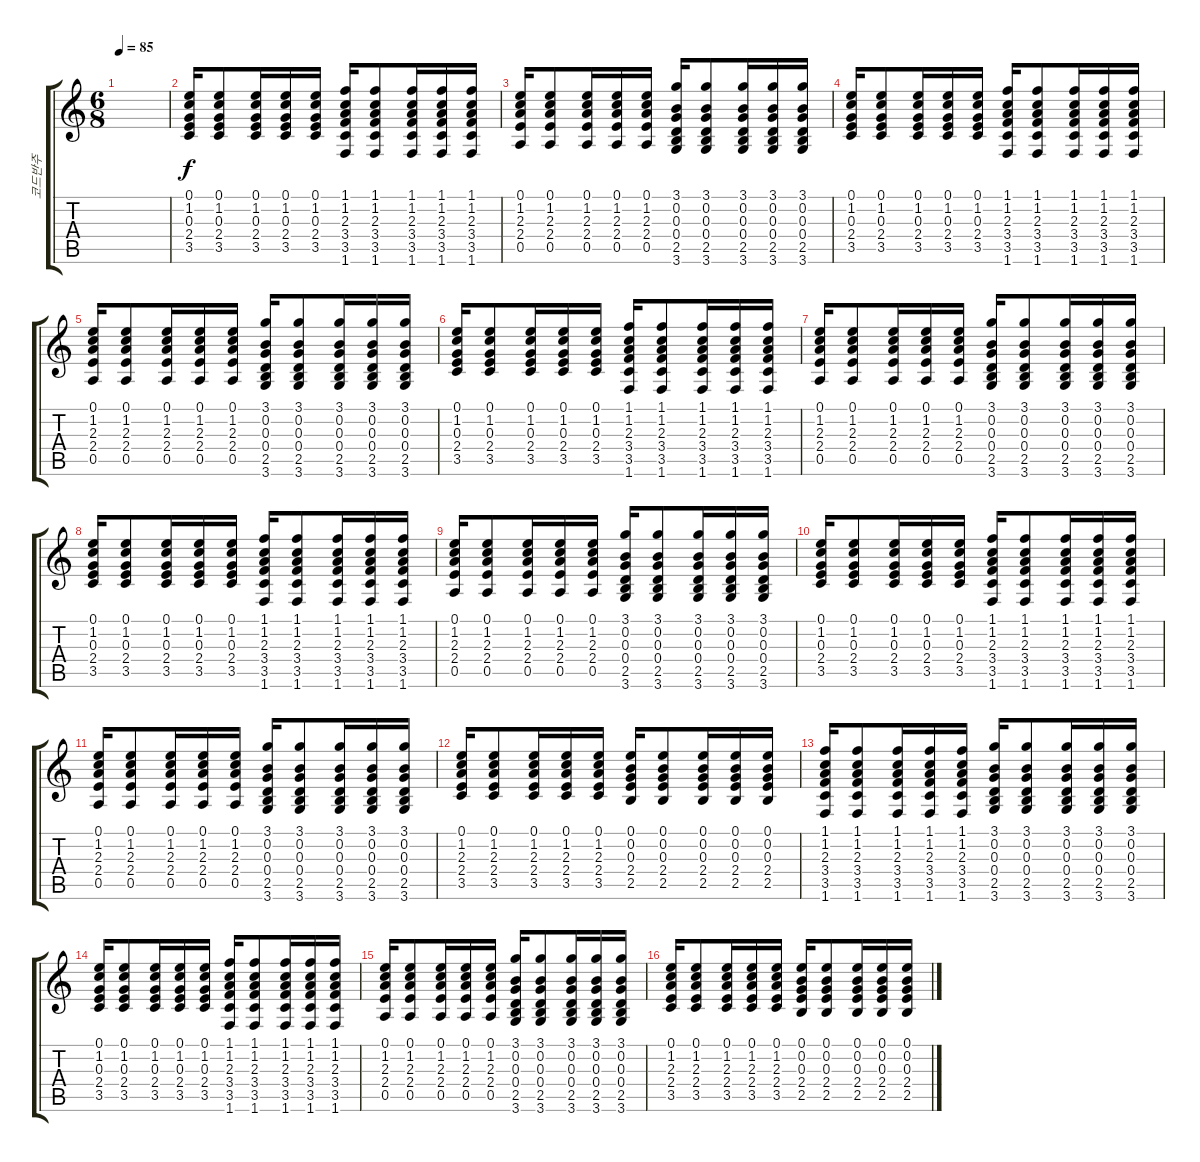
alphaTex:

\track ("코드반주" "코드반주") {instrument acousticguitarsteel}
\staff {score tabs}
\tuning (E4 B3 G3 D3 A2 E2) {hide}
\ts (6 8)
\tempo 85
\clef g2
\ks c
|
(0.1 1.2 0.3 2.4 3.5).16 (0.1 1.2 0.3 2.4 3.5).8 (0.1 1.2 0.3 2.4 3.5).16 (0.1 1.2 0.3 2.4 3.5).16 (0.1 1.2 0.3 2.4 3.5).16 (1.1 1.2 2.3 3.4 3.5 1.6).16 (1.1 1.2 2.3 3.4 3.5 1.6).8 (1.1 1.2 2.3 3.4 3.5 1.6).16 (1.1 1.2 2.3 3.4 3.5 1.6).16 (1.1 1.2 2.3 3.4 3.5 1.6).16 |
(0.1 1.2 2.3 2.4 0.5).16 (0.1 1.2 2.3 2.4 0.5).8 (0.1 1.2 2.3 2.4 0.5).16 (0.1 1.2 2.3 2.4 0.5).16 (0.1 1.2 2.3 2.4 0.5).16 (3.1 0.2 0.3 0.4 2.5 3.6).16 (3.1 0.2 0.3 0.4 2.5 3.6).8 (3.1 0.2 0.3 0.4 2.5 3.6).16 (3.1 0.2 0.3 0.4 2.5 3.6).16 (3.1 0.2 0.3 0.4 2.5 3.6).16 |
(0.1 1.2 0.3 2.4 3.5).16 (0.1 1.2 0.3 2.4 3.5).8 (0.1 1.2 0.3 2.4 3.5).16 (0.1 1.2 0.3 2.4 3.5).16 (0.1 1.2 0.3 2.4 3.5).16 (1.1 1.2 2.3 3.4 3.5 1.6).16 (1.1 1.2 2.3 3.4 3.5 1.6).8 (1.1 1.2 2.3 3.4 3.5 1.6).16 (1.1 1.2 2.3 3.4 3.5 1.6).16 (1.1 1.2 2.3 3.4 3.5 1.6).16 |
(0.1 1.2 2.3 2.4 0.5).16 (0.1 1.2 2.3 2.4 0.5).8 (0.1 1.2 2.3 2.4 0.5).16 (0.1 1.2 2.3 2.4 0.5).16 (0.1 1.2 2.3 2.4 0.5).16 (3.1 0.2 0.3 0.4 2.5 3.6).16 (3.1 0.2 0.3 0.4 2.5 3.6).8 (3.1 0.2 0.3 0.4 2.5 3.6).16 (3.1 0.2 0.3 0.4 2.5 3.6).16 (3.1 0.2 0.3 0.4 2.5 3.6).16 |
(0.1 1.2 0.3 2.4 3.5).16 (0.1 1.2 0.3 2.4 3.5).8 (0.1 1.2 0.3 2.4 3.5).16 (0.1 1.2 0.3 2.4 3.5).16 (0.1 1.2 0.3 2.4 3.5).16 (1.1 1.2 2.3 3.4 3.5 1.6).16 (1.1 1.2 2.3 3.4 3.5 1.6).8 (1.1 1.2 2.3 3.4 3.5 1.6).16 (1.1 1.2 2.3 3.4 3.5 1.6).16 (1.1 1.2 2.3 3.4 3.5 1.6).16 |
(0.1 1.2 2.3 2.4 0.5).16 (0.1 1.2 2.3 2.4 0.5).8 (0.1 1.2 2.3 2.4 0.5).16 (0.1 1.2 2.3 2.4 0.5).16 (0.1 1.2 2.3 2.4 0.5).16 (3.1 0.2 0.3 0.4 2.5 3.6).16 (3.1 0.2 0.3 0.4 2.5 3.6).8 (3.1 0.2 0.3 0.4 2.5 3.6).16 (3.1 0.2 0.3 0.4 2.5 3.6).16 (3.1 0.2 0.3 0.4 2.5 3.6).16 |
(0.1 1.2 0.3 2.4 3.5).16 (0.1 1.2 0.3 2.4 3.5).8 (0.1 1.2 0.3 2.4 3.5).16 (0.1 1.2 0.3 2.4 3.5).16 (0.1 1.2 0.3 2.4 3.5).16 (1.1 1.2 2.3 3.4 3.5 1.6).16 (1.1 1.2 2.3 3.4 3.5 1.6).8 (1.1 1.2 2.3 3.4 3.5 1.6).16 (1.1 1.2 2.3 3.4 3.5 1.6).16 (1.1 1.2 2.3 3.4 3.5 1.6).16 |
(0.1 1.2 2.3 2.4 0.5).16 (0.1 1.2 2.3 2.4 0.5).8 (0.1 1.2 2.3 2.4 0.5).16 (0.1 1.2 2.3 2.4 0.5).16 (0.1 1.2 2.3 2.4 0.5).16 (3.1 0.2 0.3 0.4 2.5 3.6).16 (3.1 0.2 0.3 0.4 2.5 3.6).8 (3.1 0.2 0.3 0.4 2.5 3.6).16 (3.1 0.2 0.3 0.4 2.5 3.6).16 (3.1 0.2 0.3 0.4 2.5 3.6).16 |
(0.1 1.2 0.3 2.4 3.5).16 (0.1 1.2 0.3 2.4 3.5).8 (0.1 1.2 0.3 2.4 3.5).16 (0.1 1.2 0.3 2.4 3.5).16 (0.1 1.2 0.3 2.4 3.5).16 (1.1 1.2 2.3 3.4 3.5 1.6).16 (1.1 1.2 2.3 3.4 3.5 1.6).8 (1.1 1.2 2.3 3.4 3.5 1.6).16 (1.1 1.2 2.3 3.4 3.5 1.6).16 (1.1 1.2 2.3 3.4 3.5 1.6).16 |
(0.1 1.2 2.3 2.4 0.5).16 (0.1 1.2 2.3 2.4 0.5).8 (0.1 1.2 2.3 2.4 0.5).16 (0.1 1.2 2.3 2.4 0.5).16 (0.1 1.2 2.3 2.4 0.5).16 (3.1 0.2 0.3 0.4 2.5 3.6).16 (3.1 0.2 0.3 0.4 2.5 3.6).8 (3.1 0.2 0.3 0.4 2.5 3.6).16 (3.1 0.2 0.3 0.4 2.5 3.6).16 (3.1 0.2 0.3 0.4 2.5 3.6).16 |
(0.1 1.2 2.3 2.4 3.5).16 (0.1 1.2 2.3 2.4 3.5).8 (0.1 1.2 2.3 2.4 3.5).16 (0.1 1.2 2.3 2.4 3.5).16 (0.1 1.2 2.3 2.4 3.5).16 (0.1 0.2 0.3 2.4 2.5).16 (0.1 0.2 0.3 2.4 2.5).8 (0.1 0.2 0.3 2.4 2.5).16 (0.1 0.2 0.3 2.4 2.5).16 (0.1 0.2 0.3 2.4 2.5).16 |
(1.1 1.2 2.3 3.4 3.5 1.6).16 (1.1 1.2 2.3 3.4 3.5 1.6).8 (1.1 1.2 2.3 3.4 3.5 1.6).16 (1.1 1.2 2.3 3.4 3.5 1.6).16 (1.1 1.2 2.3 3.4 3.5 1.6).16 (3.1 0.2 0.3 0.4 2.5 3.6).16 (3.1 0.2 0.3 0.4 2.5 3.6).8 (3.1 0.2 0.3 0.4 2.5 3.6).16 (3.1 0.2 0.3 0.4 2.5 3.6).16 (3.1 0.2 0.3 0.4 2.5 3.6).16 |
(0.1 1.2 0.3 2.4 3.5).16 (0.1 1.2 0.3 2.4 3.5).8 (0.1 1.2 0.3 2.4 3.5).16 (0.1 1.2 0.3 2.4 3.5).16 (0.1 1.2 0.3 2.4 3.5).16 (1.1 1.2 2.3 3.4 3.5 1.6).16 (1.1 1.2 2.3 3.4 3.5 1.6).8 (1.1 1.2 2.3 3.4 3.5 1.6).16 (1.1 1.2 2.3 3.4 3.5 1.6).16 (1.1 1.2 2.3 3.4 3.5 1.6).16 |
(0.1 1.2 2.3 2.4 0.5).16 (0.1 1.2 2.3 2.4 0.5).8 (0.1 1.2 2.3 2.4 0.5).16 (0.1 1.2 2.3 2.4 0.5).16 (0.1 1.2 2.3 2.4 0.5).16 (3.1 0.2 0.3 0.4 2.5 3.6).16 (3.1 0.2 0.3 0.4 2.5 3.6).8 (3.1 0.2 0.3 0.4 2.5 3.6).16 (3.1 0.2 0.3 0.4 2.5 3.6).16 (3.1 0.2 0.3 0.4 2.5 3.6).16 |
(0.1 1.2 2.3 2.4 3.5).16 (0.1 1.2 2.3 2.4 3.5).8 (0.1 1.2 2.3 2.4 3.5).16 (0.1 1.2 2.3 2.4 3.5).16 (0.1 1.2 2.3 2.4 3.5).16 (0.1 0.2 0.3 2.4 2.5).16 (0.1 0.2 0.3 2.4 2.5).8 (0.1 0.2 0.3 2.4 2.5).16 (0.1 0.2 0.3 2.4 2.5).16 (0.1 0.2 0.3 2.4 2.5).16
